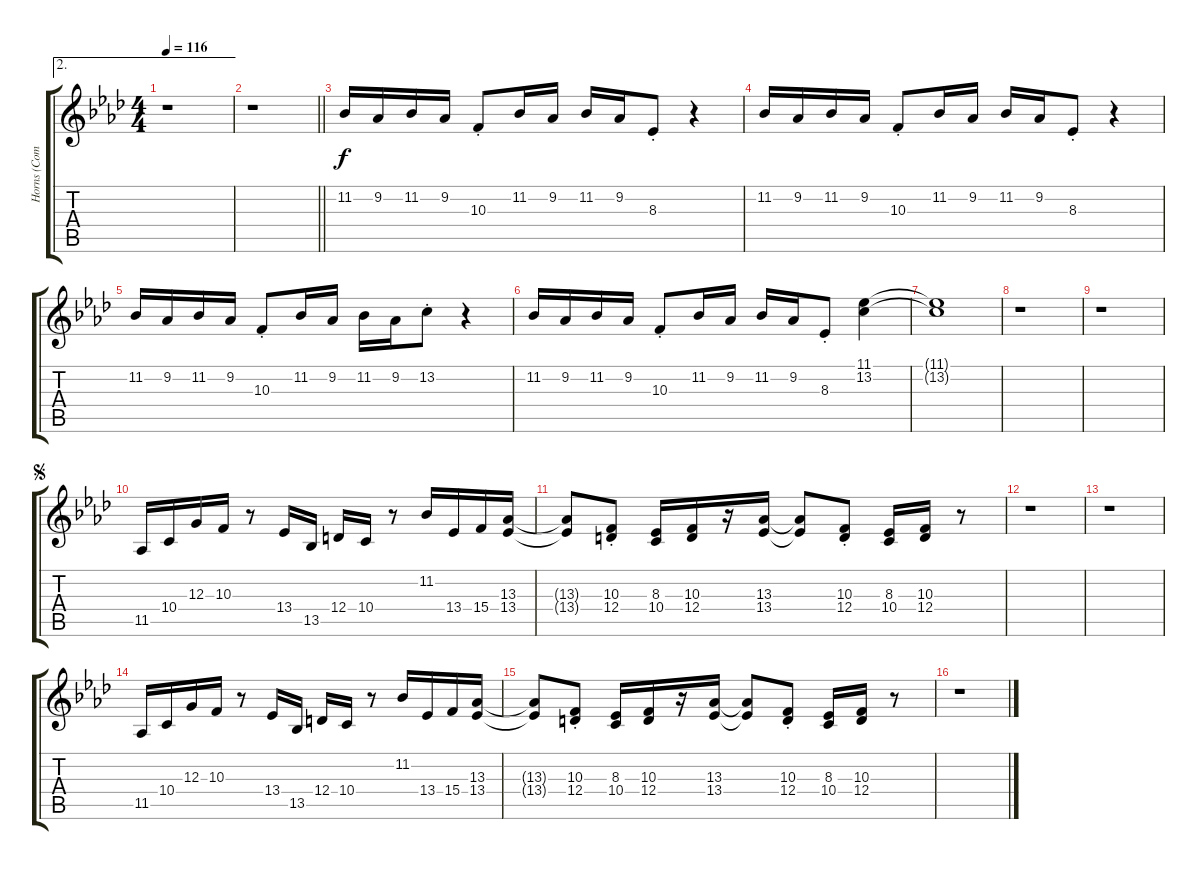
\track ("Horns (Combined)" "Horns (Com") {solo instrument altosax}
\staff {score tabs}
\tuning (E4 B3 G3 D3 A2 E2) {hide}
\ae 2
\ts (4 4)
\tempo 116
\clef g2
\ks ab
r.1{dy f} |
\barLineRight lightlight
r.1 |
11.2.16 9.2.16 11.2.16 9.2.16 10.3{st}.8 11.2.16 9.2.16 11.2.16 9.2.16 8.3{st}.8 r.4 |
11.2.16 9.2.16 11.2.16 9.2.16 10.3{st}.8 11.2.16 9.2.16 11.2.16 9.2.16 8.3{st}.8 r.4 |
11.2.16 9.2.16 11.2.16 9.2.16 10.3{st}.8 11.2.16 9.2.16 11.2.16 9.2.16 13.2{st}.8 r.4 |
11.2.16 9.2.16 11.2.16 9.2.16 10.3{st}.8 11.2.16 9.2.16 11.2.16 9.2.16 8.3{st}.8 (11.1 13.2).4 |
(11.1{t} 13.2{t}).1 |
r.1 |
r.1 |
\jump segno
11.5.16 10.4.16 12.3.16 10.3.16 r.8 13.4.16 13.5.16 12.4.16 10.4.16 r.8 11.2.16 13.4.16 15.4.16 (13.3 13.4).16 |
(13.3{t} 13.4{t}).8 (10.3{st} 12.4{st}).8 (8.3 10.4).16 (10.3 12.4).16 r.16 (13.3 13.4).16 (13.3{t} 13.4{t}).8 (10.3{st} 12.4{st}).8 (8.3 10.4).16 (10.3 12.4).16 r.8 |
r.1 |
r.1 |
11.5.16 10.4.16 12.3.16 10.3.16 r.8 13.4.16 13.5.16 12.4.16 10.4.16 r.8 11.2.16 13.4.16 15.4.16 (13.3 13.4).16 |
(13.3{t} 13.4{t}).8 (10.3{st} 12.4{st}).8 (8.3 10.4).16 (10.3 12.4).16 r.16 (13.3 13.4).16 (13.3{t} 13.4{t}).8 (10.3{st} 12.4{st}).8 (8.3 10.4).16 (10.3 12.4).16 r.8 |
r.1
